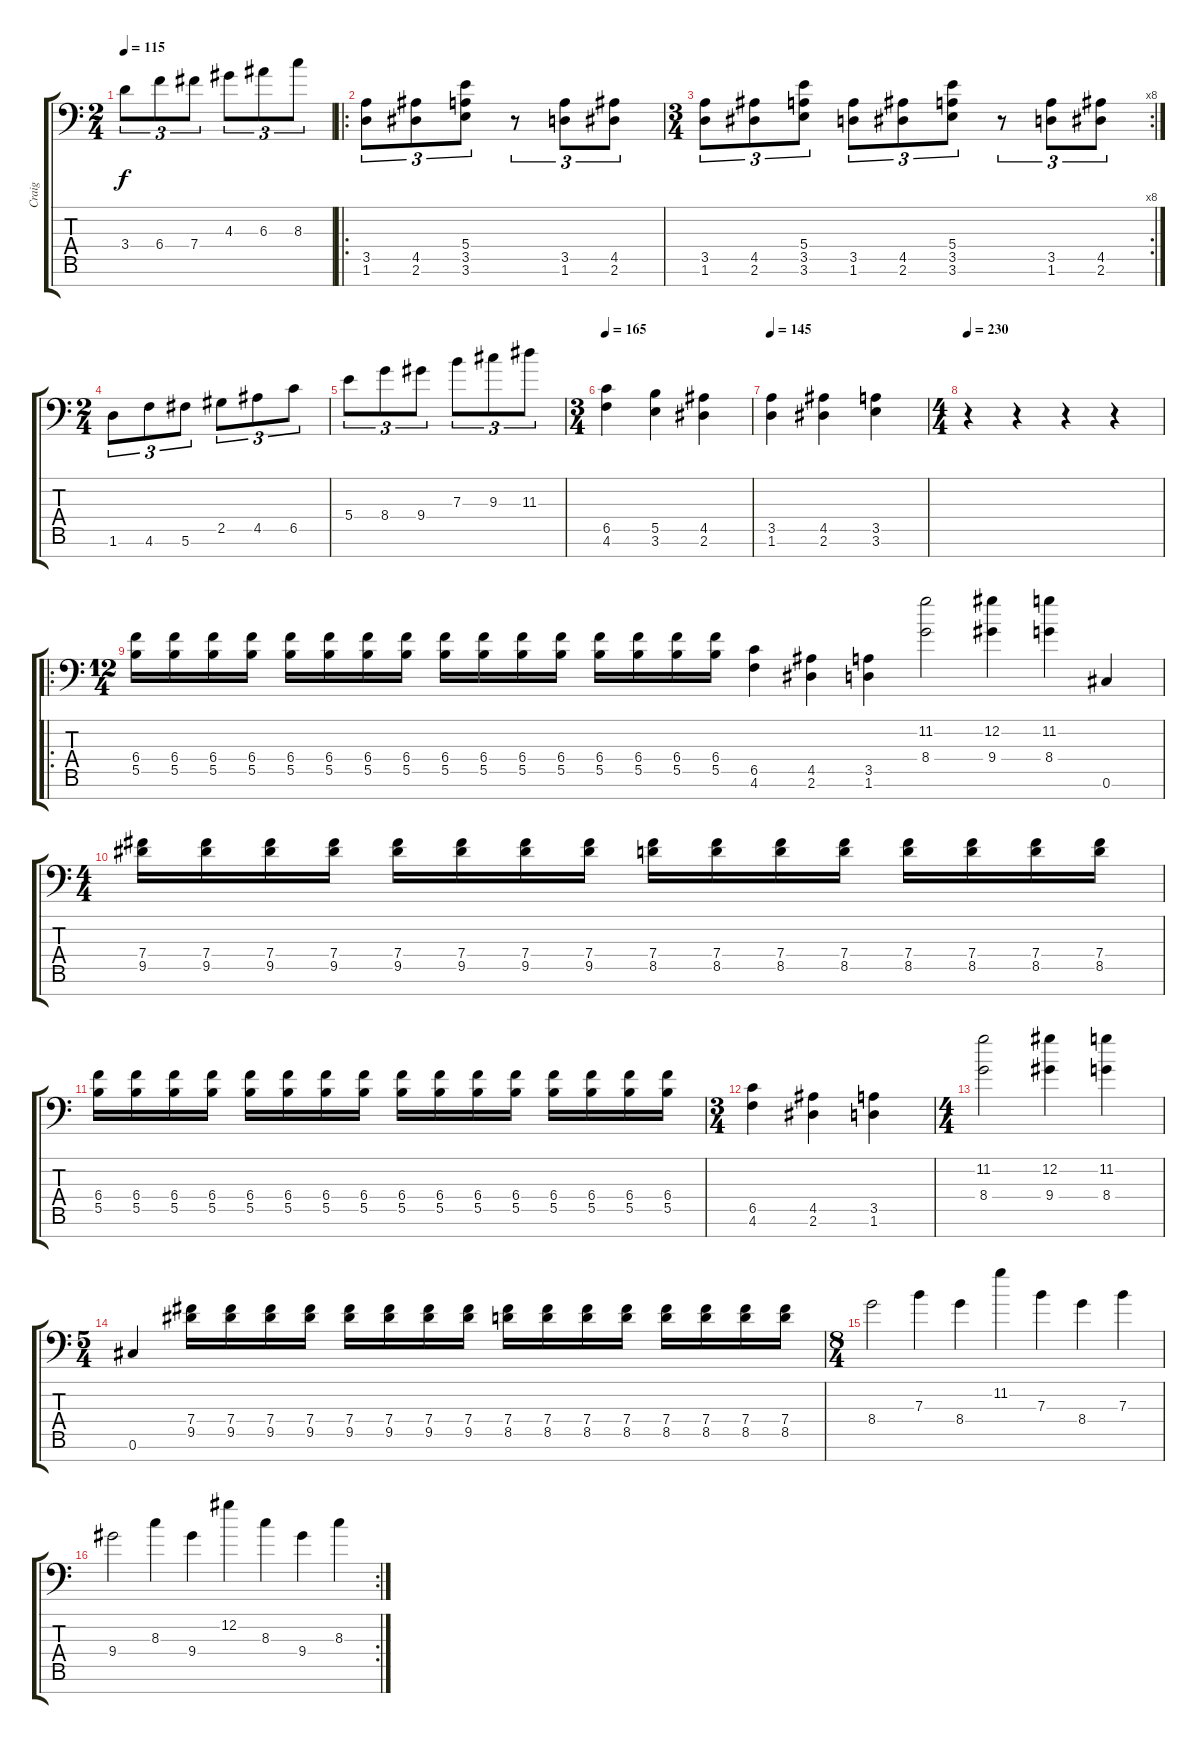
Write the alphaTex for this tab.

\track ("Craig" "Craig") {instrument distortionguitar}
\staff {score tabs}
\tuning (Db4 Ab3 E3 B2 Gb2 Db2 Ab1) {hide}
\ts (2 4)
\tempo 115
\clef f4
\ks c
3.4.8{tu (3 2) dy f} 6.4.8{tu (3 2)} 7.4.8{tu (3 2)} 4.3.8{tu (3 2)} 6.3.8{tu (3 2)} 8.3.8{tu (3 2)} |
\ro
(3.5 1.6).8{tu (3 2)} (4.5 2.6).8{tu (3 2)} (5.4 3.5 3.6).8{tu (3 2)} r.8{tu (3 2)} (3.5 1.6).8{tu (3 2)} (4.5 2.6).8{tu (3 2)} |
\rc 8
\ts (3 4)
(3.5 1.6).8{tu (3 2)} (4.5 2.6).8{tu (3 2)} (5.4 3.5 3.6).8{tu (3 2)} (3.5 1.6).8{tu (3 2)} (4.5 2.6).8{tu (3 2)} (5.4 3.5 3.6).8{tu (3 2)} r.8{tu (3 2)} (3.5 1.6).8{tu (3 2)} (4.5 2.6).8{tu (3 2)} |
\ts (2 4)
1.6.8{tu (3 2)} 4.6.8{tu (3 2)} 5.6.8{tu (3 2)} 2.5.8{tu (3 2)} 4.5.8{tu (3 2)} 6.5.8{tu (3 2)} |
5.4.8{tu (3 2)} 8.4.8{tu (3 2)} 9.4.8{tu (3 2)} 7.3.8{tu (3 2)} 9.3.8{tu (3 2)} 11.3.8{tu (3 2)} |
\ts (3 4)
\tempo 165
(6.5 4.6).4 (5.5 3.6).4 (4.5 2.6).4 |
\tempo 145
(3.5 1.6).4 (4.5 2.6).4 (3.5 3.6).4 |
\ts (4 4)
\tempo 230
r.4 r.4 r.4 r.4 |
\ro
\ts (12 4)
(6.4 5.5).16 (6.4 5.5).16 (6.4 5.5).16 (6.4 5.5).16 (6.4 5.5).16 (6.4 5.5).16 (6.4 5.5).16 (6.4 5.5).16 (6.4 5.5).16 (6.4 5.5).16 (6.4 5.5).16 (6.4 5.5).16 (6.4 5.5).16 (6.4 5.5).16 (6.4 5.5).16 (6.4 5.5).16 (6.5 4.6).4 (4.5 2.6).4 (3.5 1.6).4 (11.2 8.4).2 (12.2 9.4).4 (11.2 8.4).4 0.6.4 |
\ts (4 4)
(7.4 9.5).16 (7.4 9.5).16 (7.4 9.5).16 (7.4 9.5).16 (7.4 9.5).16 (7.4 9.5).16 (7.4 9.5).16 (7.4 9.5).16 (7.4 8.5).16 (7.4 8.5).16 (7.4 8.5).16 (7.4 8.5).16 (7.4 8.5).16 (7.4 8.5).16 (7.4 8.5).16 (7.4 8.5).16 |
(6.4 5.5).16 (6.4 5.5).16 (6.4 5.5).16 (6.4 5.5).16 (6.4 5.5).16 (6.4 5.5).16 (6.4 5.5).16 (6.4 5.5).16 (6.4 5.5).16 (6.4 5.5).16 (6.4 5.5).16 (6.4 5.5).16 (6.4 5.5).16 (6.4 5.5).16 (6.4 5.5).16 (6.4 5.5).16 |
\ts (3 4)
(6.5 4.6).4 (4.5 2.6).4 (3.5 1.6).4 |
\ts (4 4)
(11.2 8.4).2 (12.2 9.4).4 (11.2 8.4).4 |
\ts (5 4)
0.6.4 (7.4 9.5).16 (7.4 9.5).16 (7.4 9.5).16 (7.4 9.5).16 (7.4 9.5).16 (7.4 9.5).16 (7.4 9.5).16 (7.4 9.5).16 (7.4 8.5).16 (7.4 8.5).16 (7.4 8.5).16 (7.4 8.5).16 (7.4 8.5).16 (7.4 8.5).16 (7.4 8.5).16 (7.4 8.5).16 |
\ts (8 4)
8.4.2 7.3.4 8.4.4 11.2.4 7.3.4 8.4.4 7.3.4 |
\rc 2
9.4.2 8.3.4 9.4.4 12.2.4 8.3.4 9.4.4 8.3.4
